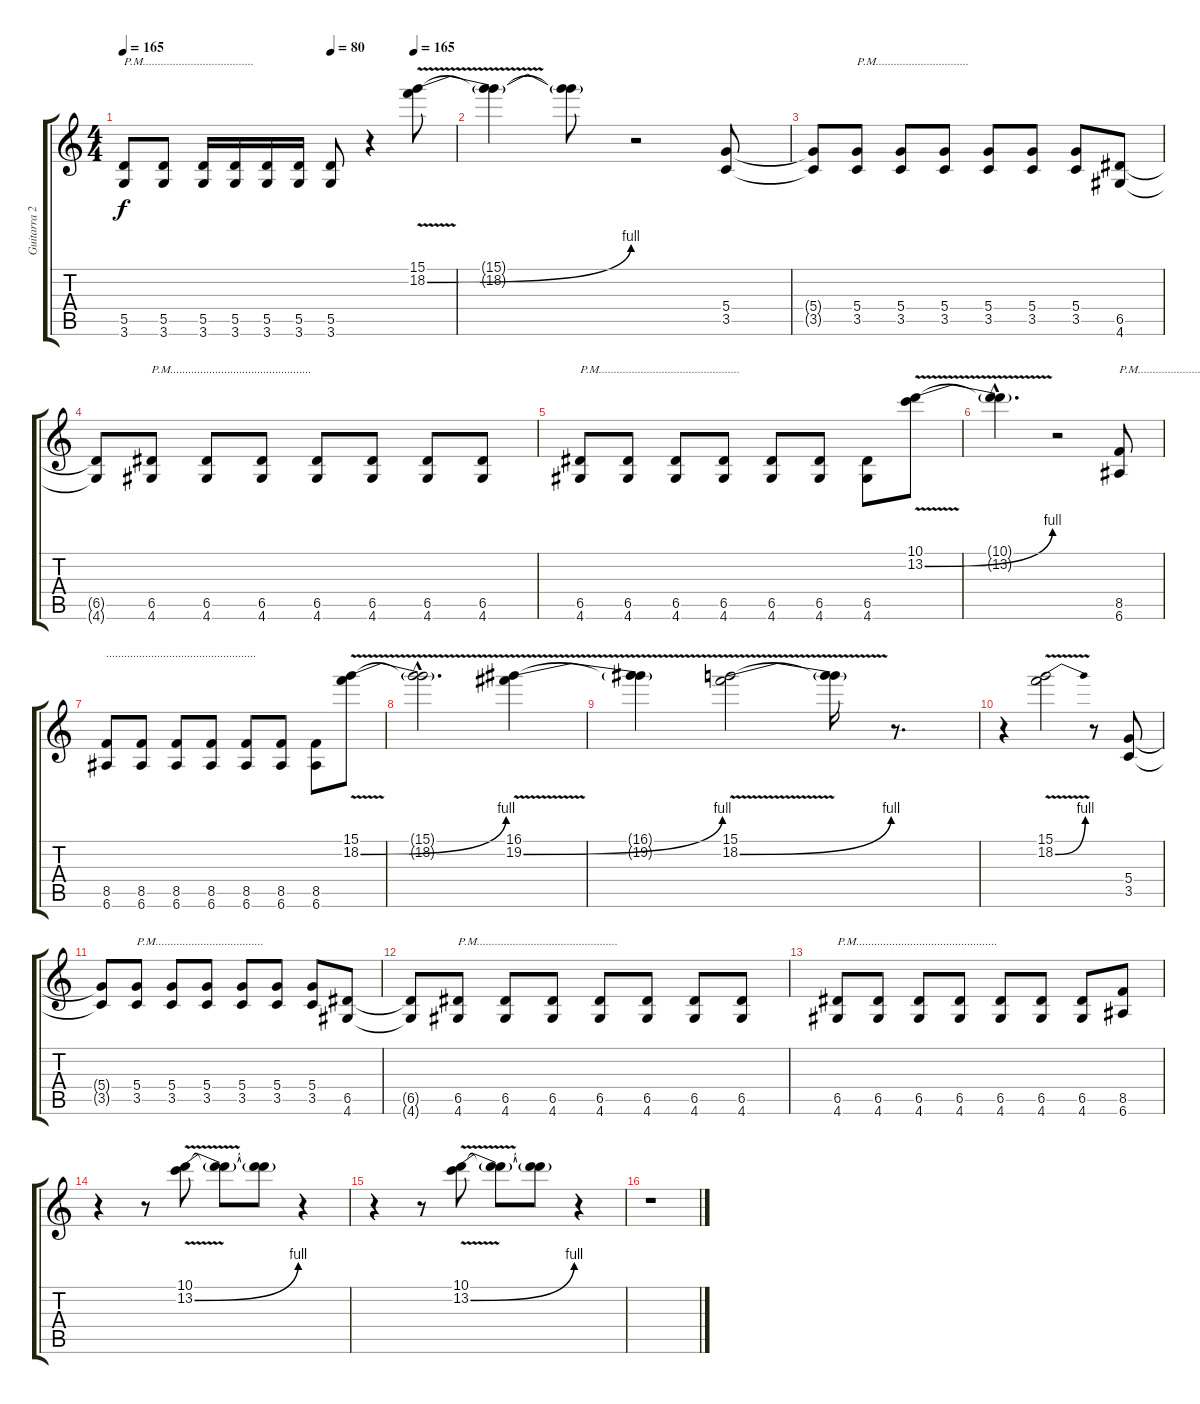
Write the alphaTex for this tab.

\track ("Guitarra 2" "Guitarra 2") {instrument distortionguitar}
\staff {score tabs}
\tuning (E4 B3 G3 D3 A2 E2) {hide}
\ts (4 4)
\tempo 165
\tempo (80 0.625)
\tempo (165 0.875)
\clef g2
\ks c
(5.5 3.6).8{txt "P.M....................................." dy f} (5.5 3.6).8 (5.5 3.6).16 (5.5 3.6).16 (5.5 3.6).16 (5.5 3.6).16 (5.5 3.6).8 r.4 (15.1 18.2{be (bend 0 0 60 4) v}).8 |
(15.1{t} 18.2{t}).4 (15.1{t} 18.2{t}).8 r.2 (5.4 3.5).8 |
(5.4{t} 3.5{t}).8 (5.4 3.5).8{txt "P.M..............................."} (5.4 3.5).8 (5.4 3.5).8 (5.4 3.5).8 (5.4 3.5).8 (5.4 3.5).8 (6.5 4.6).8 |
(6.5{t} 4.6{t}).8 (6.5 4.6).8{txt "P.M..............................................."} (6.5 4.6).8 (6.5 4.6).8 (6.5 4.6).8 (6.5 4.6).8 (6.5 4.6).8 (6.5 4.6).8 |
(6.5 4.6).8{txt "P.M..............................................."} (6.5 4.6).8 (6.5 4.6).8 (6.5 4.6).8 (6.5 4.6).8 (6.5 4.6).8 (6.5 4.6).8 (10.1 13.2{be (bend 0 0 60 4) v}).8 |
(10.1{hac t} 13.2{hac t}).4{d} r.2 (8.5 6.6).8{txt "P.M..............................................."} |
(8.5 6.6).8{txt ".................................................."} (8.5 6.6).8 (8.5 6.6).8 (8.5 6.6).8 (8.5 6.6).8 (8.5 6.6).8 (8.5 6.6).8 (15.1 18.2{be (bend 0 0 60 4) v}).8 |
(15.1{hac t} 18.2{hac t}).2{d} (16.1 19.2{be (bend 0 0 60 4) v}).4 |
(16.1{t} 19.2{t}).4 (15.1 18.2{be (bend 0 0 60 4) v}).2 (15.1{t} 18.2{t}).16 r.8{d} |
r.4 (15.1 18.2{be (bend 0 0 60 4) v}).2 r.8 (5.4 3.5).8 |
(5.4{t} 3.5{t}).8 (5.4 3.5).8{txt "P.M...................................."} (5.4 3.5).8 (5.4 3.5).8 (5.4 3.5).8 (5.4 3.5).8 (5.4 3.5).8 (6.5 4.6).8 |
(6.5{t} 4.6{t}).8 (6.5 4.6).8{txt "P.M..............................................."} (6.5 4.6).8 (6.5 4.6).8 (6.5 4.6).8 (6.5 4.6).8 (6.5 4.6).8 (6.5 4.6).8 |
(6.5 4.6).8{txt "P.M..............................................."} (6.5 4.6).8 (6.5 4.6).8 (6.5 4.6).8 (6.5 4.6).8 (6.5 4.6).8 (6.5 4.6).8 (8.5 6.6).8 |
r.4 r.8 (10.1 13.2{be (bend 0 0 60 4) v}).8 (10.1{t} 13.2{t}).8 (10.1{t} 13.2{t}).8 r.4 |
r.4 r.8 (10.1 13.2{be (bend 0 0 60 4) v}).8 (10.1{t} 13.2{t}).8 (10.1{t} 13.2{t}).8 r.4 |
r.1
